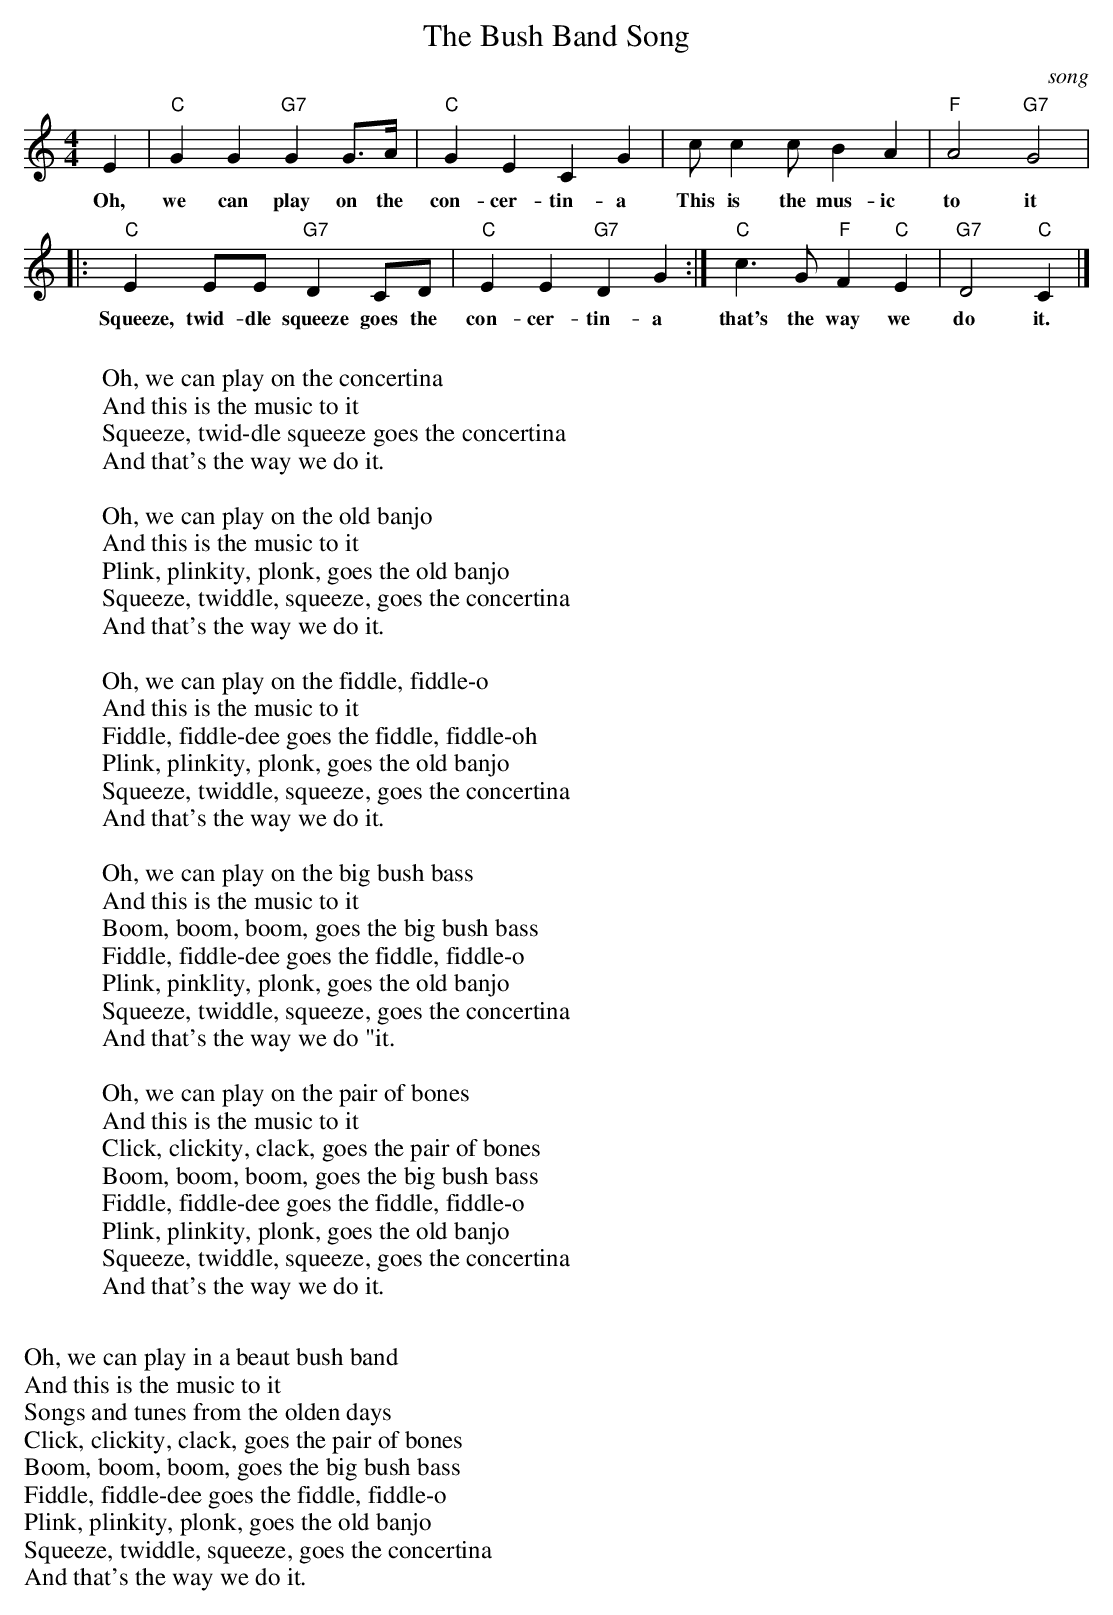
X:1
T:Bush Band Song, The
M:4/4
L:1/4
O:song
K:Cmaj
E|"C"GG"G7"GG/2>A/2|"C"GECG|c/2cc/2BA|"F"A2"G7"G2|
w:Oh, we can play on the con-cer-tin-a This is the mus-ic to it
|:"C"EE/2E/2"G7"DC/2D/2|"C"EE"G7"DG:|"C"c>G"F"F"C"E|"G7"D2"C"C|]
w:Squeeze, twid-dle squeeze goes the con-cer-tin-a that's the way we do it.
W:
W:Oh, we can play on the concertina
W:And this is the music to it
W:Squeeze, twid-dle squeeze goes the concertina
W:And that's the way we do it.
W:
W:Oh, we can play on the old banjo
W:And this is the music to it
W:Plink, plinkity, plonk, goes the old banjo
W:Squeeze, twiddle, squeeze, goes the concertina
W:And that's the way we do it.
W:
W:Oh, we can play on the fiddle, fiddle-o
W:And this is the music to it
W:Fiddle, fiddle-dee goes the fiddle, fiddle-oh
W:Plink, plinkity, plonk, goes the old banjo
W:Squeeze, twiddle, squeeze, goes the concertina
W:And that's the way we do it.
W:
W:Oh, we can play on the big bush bass
W:And this is the music to it
W:Boom, boom, boom, goes the big bush bass
W:Fiddle, fiddle-dee goes the fiddle, fiddle-o
W:Plink, pinklity, plonk, goes the old banjo
W:Squeeze, twiddle, squeeze, goes the concertina
W:And that's the way we do "it.
W:
W:Oh, we can play on the pair of bones
W:And this is the music to it
W:Click, clickity, clack, goes the pair of bones
W:Boom, boom, boom, goes the big bush bass
W:Fiddle, fiddle-dee goes the fiddle, fiddle-o
W:Plink, plinkity, plonk, goes the old banjo
W:Squeeze, twiddle, squeeze, goes the concertina
W:And that's the way we do it.
W:
W:Oh, we can play in a beaut bush band
W:And this is the music to it
W:Songs and tunes from the olden days
W:Click, clickity, clack, goes the pair of bones
W:Boom, boom, boom, goes the big bush bass
W:Fiddle, fiddle-dee goes the fiddle, fiddle-o
W:Plink, plinkity, plonk, goes the old banjo
W:Squeeze, twiddle, squeeze, goes the concertina
W:And that's the way we do it.
